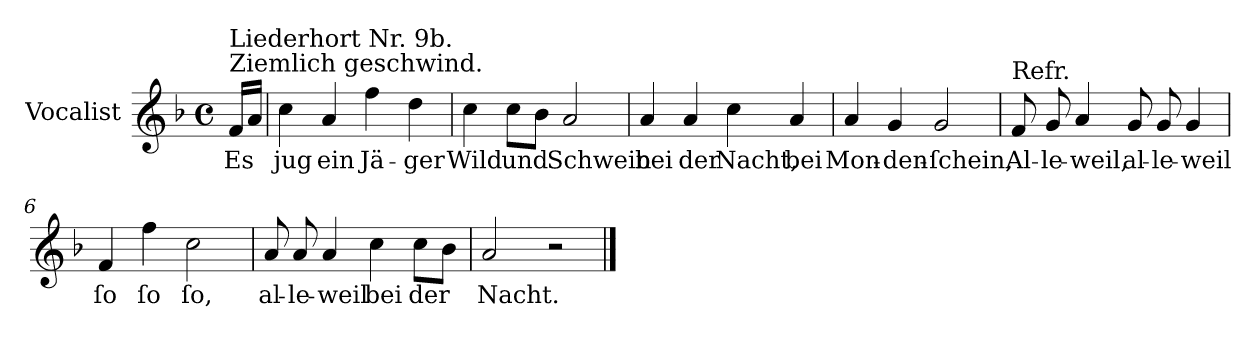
**kern	**text
*part1	*part1
*staff1	*staff1
*I"Vocalist	*
*k[b-]	*
*F:	*
*M4/4	*
*met(c)	*
=	=
!LO:TX:a:t=Ziemlich geschwind.	!
!LO:TX:a:t=Liederhort Nr. 9b.	!
16fLL	Es
16aJJ	.
=1	=1
4cc	jug
4a	ein
4ff	Jä-
4dd	-ger
=2	=2
4cc	Wild
8ccL	und
8b-J	.
2a	Schwein
=3	=3
4a	bei
4a	der
4cc	Nacht,
4a	bei
=4	=4
4a	Mon-
4g	-den-
2g	-ſchein,
=5	=5
!LO:TX:a:t=Refr.	!
8f	Al-
8g	-le-
4a	-weil,
8g	al-
8g	-le-
4g	-weil
=6	=6
4f	ſo
4ff	ſo
2cc	ſo,
=7	=7
8a	al-
8a	-le-
4a	-weil
4cc	bei
8ccL	der
8b-J	.
=8	=8
2a	Nacht.
!LO:N:vis=2	!
4.r	.
==	==
*-	*-
